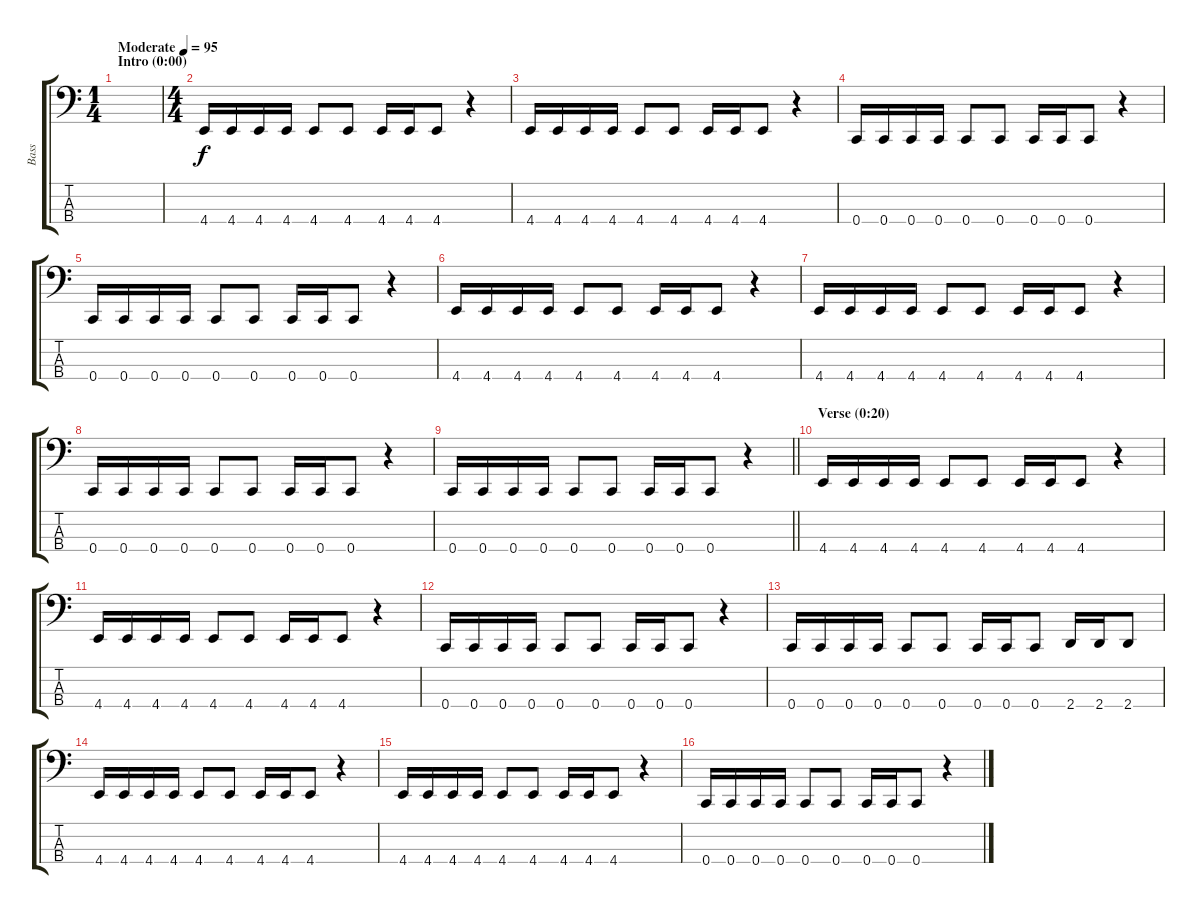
\track ("Bass" "Bass") {instrument electricbassfinger}
\staff {score tabs}
\tuning (Eb2 Bb1 F1 C1) {hide}
\ts (1 4)
\section ("" "Intro (0:00)")
\tempo (95 "Moderate")
\clef f4
\ks c
|
\ts (4 4)
4.4.16 4.4.16 4.4.16 4.4.16 4.4.8 4.4.8 4.4.16 4.4.16 4.4.8 r.4 |
4.4.16 4.4.16 4.4.16 4.4.16 4.4.8 4.4.8 4.4.16 4.4.16 4.4.8{txt ""} r.4 |
0.4.16 0.4.16 0.4.16 0.4.16 0.4.8 0.4.8 0.4.16 0.4.16 0.4.8 r.4 |
0.4.16 0.4.16 0.4.16 0.4.16 0.4.8 0.4.8 0.4.16 0.4.16 0.4.8 r.4 |
4.4.16 4.4.16 4.4.16 4.4.16 4.4.8 4.4.8 4.4.16 4.4.16 4.4.8 r.4 |
4.4.16 4.4.16 4.4.16 4.4.16 4.4.8 4.4.8 4.4.16 4.4.16 4.4.8 r.4 |
0.4.16 0.4.16 0.4.16 0.4.16 0.4.8 0.4.8 0.4.16 0.4.16 0.4.8 r.4 |
\barLineRight lightlight
0.4.16 0.4.16 0.4.16 0.4.16 0.4.8 0.4.8 0.4.16 0.4.16 0.4.8 r.4 |
\section ("" "Verse (0:20)")
4.4.16 4.4.16 4.4.16 4.4.16 4.4.8 4.4.8 4.4.16 4.4.16 4.4.8 r.4 |
4.4.16 4.4.16 4.4.16 4.4.16 4.4.8 4.4.8 4.4.16 4.4.16 4.4.8 r.4 |
0.4.16 0.4.16 0.4.16 0.4.16 0.4.8 0.4.8 0.4.16 0.4.16 0.4.8 r.4 |
0.4.16 0.4.16 0.4.16 0.4.16 0.4.8 0.4.8 0.4.16 0.4.16 0.4.8 2.4.16 2.4.16 2.4.8 |
4.4.16 4.4.16 4.4.16 4.4.16 4.4.8 4.4.8 4.4.16 4.4.16 4.4.8 r.4 |
4.4.16 4.4.16 4.4.16 4.4.16 4.4.8 4.4.8 4.4.16 4.4.16 4.4.8 r.4 |
0.4.16 0.4.16 0.4.16 0.4.16 0.4.8 0.4.8 0.4.16 0.4.16 0.4.8 r.4
